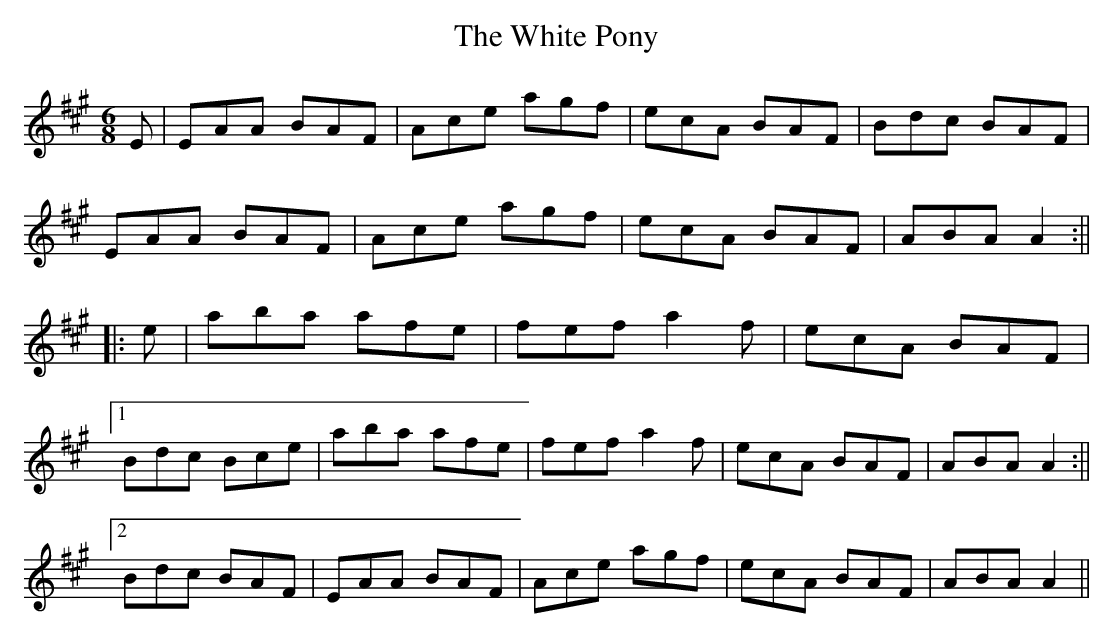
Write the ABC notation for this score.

X:1
T:White Pony, The
M:6/8
L:1/8
K:A
E|EAA BAF|Ace agf|ecA BAF|Bdc BAF|!
EAA BAF|Ace agf|ecA BAF|ABA A2:||!
|:e|aba afe|fef a2 f|ecA BAF|!
[1 Bdc Bce|aba afe|fef a2 f|ecA BAF|ABA A2:||!
[2 Bdc BAF|EAA BAF|Ace agf|ecA BAF|ABA A2||
